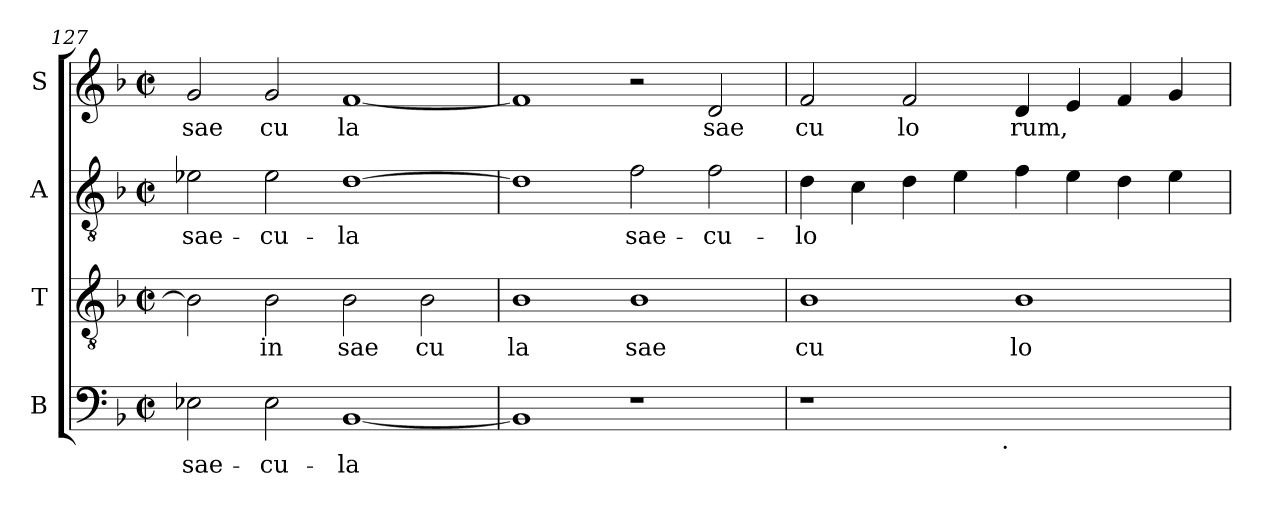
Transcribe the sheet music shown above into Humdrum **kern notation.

**kern	**text	**kern	**text	**kern	**text	**kern	**text
*part4	*part4	*part3	*part3	*part2	*part2	*part1	*part1
*staff4	*staff4	*staff3	*staff3	*staff2	*staff2	*staff1	*staff1
*I"B	*	*I"T	*	*I"A	*	*I"S	*
*I'B	*	*I'T	*	*I'A	*	*I'S	*
*clefF4	*	*clefGv2	*	*clefGv2	*	*clefG2	*
*k[b-]	*	*k[b-]	*	*k[b-]	*	*k[b-]	*
*F:	*	*F:	*	*F:	*	*F:	*
*M2/2	*	*M2/2	*	*M2/2	*	*M2/2	*
*met(c|)	*	*met(c|)	*	*met(c|)	*	*met(c|)	*
=127	=127	=127	=127	=127	=127	=127	=127
!	!LO:LY:b:cj	!	!LO:LY:b:cj	!	!LO:LY:b:cj	!	!LO:LY:b:cj
2E-X\	sae-	2B-\]	.	2e-X\	sae-	2g/	sae
!	!LO:LY:b:cj	!	!LO:LY:b:cj	!	!LO:LY:b:cj	!	!LO:LY:b:cj
2E-\	-cu-	2B-\	in	2e-\	-cu-	2g/	cu
!	!LO:LY:b:cj	!	!LO:LY:b:cj	!	!LO:LY:b:cj	!	!LO:LY:b:cj
[<1BB-	-la	2B-\	sae	[>1d	-la	[<1f	la
!	!	!	!LO:LY:b:cj	!	!	!	!
.	.	2B-\	cu	.	.	.	.
=128	=128	=128	=128	=128	=128	=128	=128
!	!LO:LY:b:cj	!	!LO:LY:b:cj	!	!LO:LY:b:cj	!	!LO:LY:b:cj
1BB-]	.	1B-	la	1d]	.	1f]	.
!	!	!	!LO:LY:b:cj	!	!LO:LY:b:cj	!	!
1r	.	1B-	sae	2f\	sae-	2r	.
!	!	!	!	!	!LO:LY:b:cj	!	!LO:LY:b:cj
.	.	.	.	2f\	-cu-	2d/	sae
=129	=129	=129	=129	=129	=129	=129	=129
!	!	!	!LO:LY:b:cj	!	!LO:LY:b:cj	!	!LO:LY:b:cj
*^	*	*	*	*	*	*	*
1r	2ryy	.	1B-	cu	4d\	-lo-	2f/	cu
!	!	!	!	!	!	!LO:LY:b:cj	!	!
.	.	.	.	.	4c\	--	.	.
!	!	!	!	!	!	!LO:LY:b:cj	!	!LO:LY:b:cj
.	4...ryy	.	.	.	4d\	--	2f/	lo
!	!	!	!	!	!	!LO:LY:b:cj	!	!
.	.	.	.	.	4e\	--	.	.
!	!LO:TX:b:t=.	!	!	!	!	!	!	!
.	1ryy	.	.	.	.	.	.	.
!	!	!	!	!LO:LY:b:cj	!	!LO:LY:b:cj	!	!LO:LY:b:cj
1ryy	.	.	1B-	lo	4f\	--	4d/	rum,
!	!	!	!	!	!	!LO:LY:b:cj	!	!LO:LY:b:cj
.	.	.	.	.	4e\	--	4e/	.
!	!	!	!	!	!	!LO:LY:b:cj	!	!LO:LY:b:cj
.	.	.	.	.	4d\	--	4f/	.
!	!	!	!	!	!	!LO:LY:b:cj	!	!LO:LY:b:cj
.	.	.	.	.	4e\	--	4g/	.
.	32ryy	.	.	.	.	.	.	.
*v	*v	*	*	*	*	*	*	*
=	=	=	=	=	=	=	=
*-	*-	*-	*-	*-	*-	*-	*-
